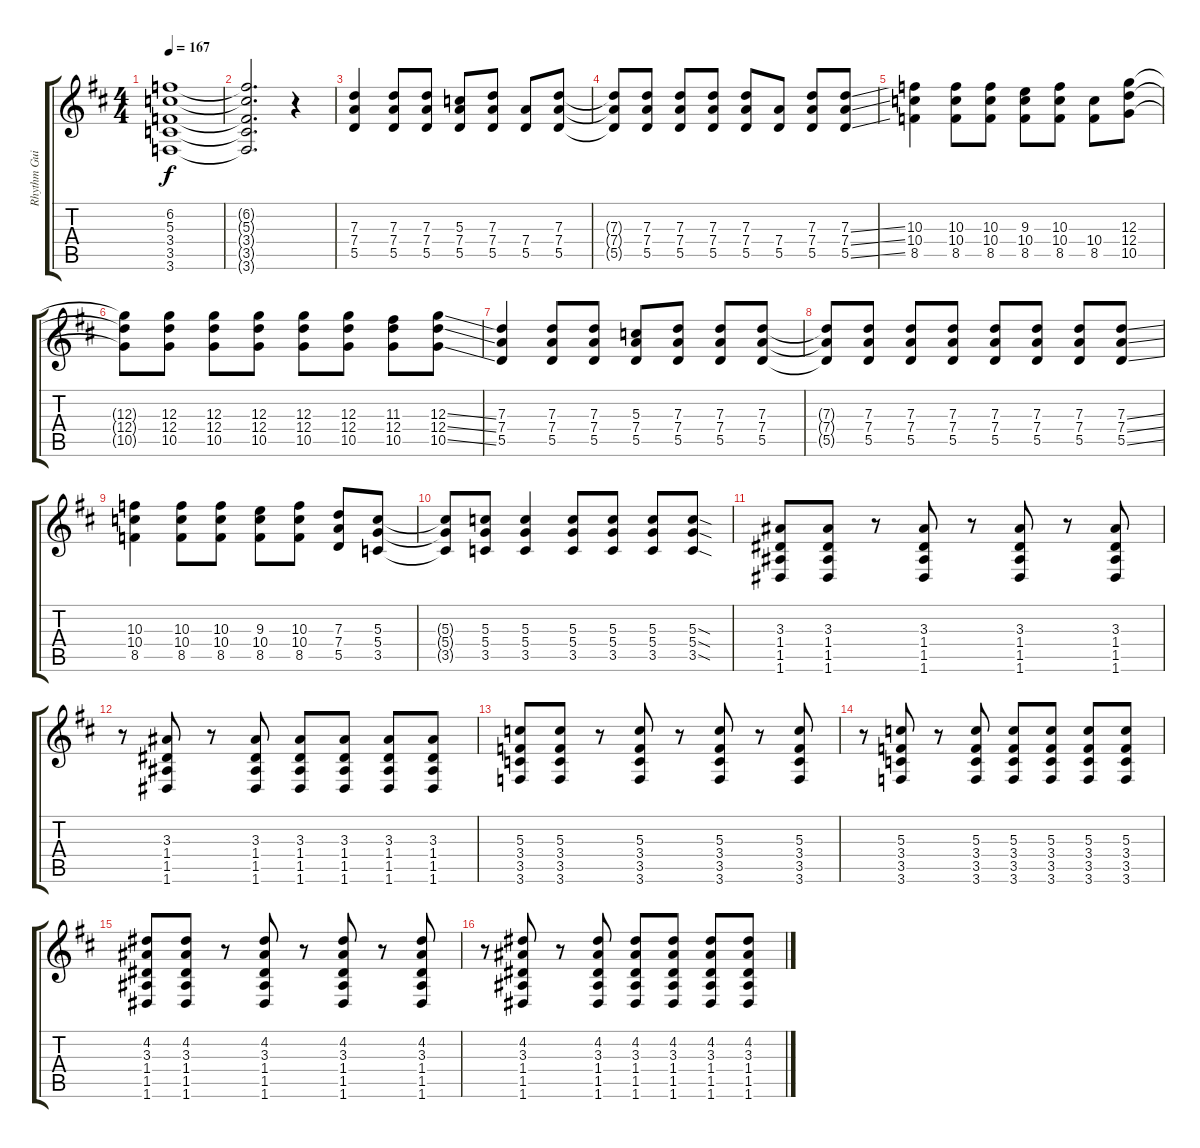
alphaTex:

\track ("Rhythm Guitar (Left)" "Rhythm Gui") {instrument overdrivenguitar}
\staff {score tabs}
\tuning (E4 B3 G3 D3 A2 D2) {hide}
\ts (4 4)
\tempo 167
\clef g2
\ks d
(6.2 5.3 3.4 3.5 3.6).1{dy f} |
(6.2{t} 5.3{t} 3.4{t} 3.5{t} 3.6{t}).2{d} r.4 |
(7.3 7.4 5.5).4 (7.3 7.4 5.5).8 (7.3 7.4 5.5).8 (5.3 7.4 5.5).8 (7.3 7.4 5.5).8 (7.4 5.5).8 (7.3 7.4 5.5).8 |
(7.3{t} 7.4{t} 5.5{t}).8 (7.3 7.4 5.5).8 (7.3 7.4 5.5).8 (7.3 7.4 5.5).8 (7.3 7.4 5.5).8 (7.4 5.5).8 (7.3 7.4 5.5).8 (7.3{ss} 7.4{ss} 5.5{ss}).8 |
(10.3 10.4 8.5).4 (10.3 10.4 8.5).8 (10.3 10.4 8.5).8 (9.3 10.4 8.5).8 (10.3 10.4 8.5).8 (10.4 8.5).8 (12.3 12.4 10.5).8 |
(12.3{t} 12.4{t} 10.5{t}).8 (12.3 12.4 10.5).8 (12.3 12.4 10.5).8 (12.3 12.4 10.5).8 (12.3 12.4 10.5).8 (12.3 12.4 10.5).8 (11.3 12.4 10.5).8 (12.3{ss} 12.4{ss} 10.5{ss}).8 |
(7.3 7.4 5.5).4 (7.3 7.4 5.5).8 (7.3 7.4 5.5).8 (5.3 7.4 5.5).8 (7.3 7.4 5.5).8 (7.3 7.4 5.5).8 (7.3 7.4 5.5).8 |
(7.3{t} 7.4{t} 5.5{t}).8 (7.3 7.4 5.5).8 (7.3 7.4 5.5).8 (7.3 7.4 5.5).8 (7.3 7.4 5.5).8 (7.3 7.4 5.5).8 (7.3 7.4 5.5).8 (7.3{ss} 7.4{ss} 5.5{ss}).8 |
(10.3 10.4 8.5).4 (10.3 10.4 8.5).8 (10.3 10.4 8.5).8 (9.3 10.4 8.5).8 (10.3 10.4 8.5).8 (7.3 7.4 5.5).8 (5.3 5.4 3.5).8 |
(5.3{t} 5.4{t} 3.5{t}).8 (5.3 5.4 3.5).8 (5.3 5.4 3.5).4 (5.3 5.4 3.5).8 (5.3 5.4 3.5).8 (5.3 5.4 3.5).8 (5.3{sod} 5.4{sod} 3.5{sod}).8 |
(3.3 1.4 1.5 1.6).8 (3.3 1.4 1.5 1.6).8 r.8 (3.3 1.4 1.5 1.6).8 r.8 (3.3 1.4 1.5 1.6).8 r.8 (3.3 1.4 1.5 1.6).8 |
r.8 (3.3 1.4 1.5 1.6).8 r.8 (3.3 1.4 1.5 1.6).8 (3.3 1.4 1.5 1.6).8 (3.3 1.4 1.5 1.6).8 (3.3 1.4 1.5 1.6).8 (3.3 1.4 1.5 1.6).8 |
(5.3 3.4 3.5 3.6).8 (5.3 3.4 3.5 3.6).8 r.8 (5.3 3.4 3.5 3.6).8 r.8 (5.3 3.4 3.5 3.6).8 r.8 (5.3 3.4 3.5 3.6).8 |
r.8 (5.3 3.4 3.5 3.6).8 r.8 (5.3 3.4 3.5 3.6).8 (5.3 3.4 3.5 3.6).8 (5.3 3.4 3.5 3.6).8 (5.3 3.4 3.5 3.6).8 (5.3 3.4 3.5 3.6).8 |
(4.2 3.3 1.4 1.5 1.6).8 (4.2 3.3 1.4 1.5 1.6).8 r.8 (4.2 3.3 1.4 1.5 1.6).8 r.8 (4.2 3.3 1.4 1.5 1.6).8 r.8 (4.2 3.3 1.4 1.5 1.6).8 |
r.8 (4.2 3.3 1.4 1.5 1.6).8 r.8 (4.2 3.3 1.4 1.5 1.6).8 (4.2 3.3 1.4 1.5 1.6).8 (4.2 3.3 1.4 1.5 1.6).8 (4.2 3.3 1.4 1.5 1.6).8 (4.2{ss} 3.3{ss} 1.4{ss} 1.5{ss} 1.6{ss}).8
